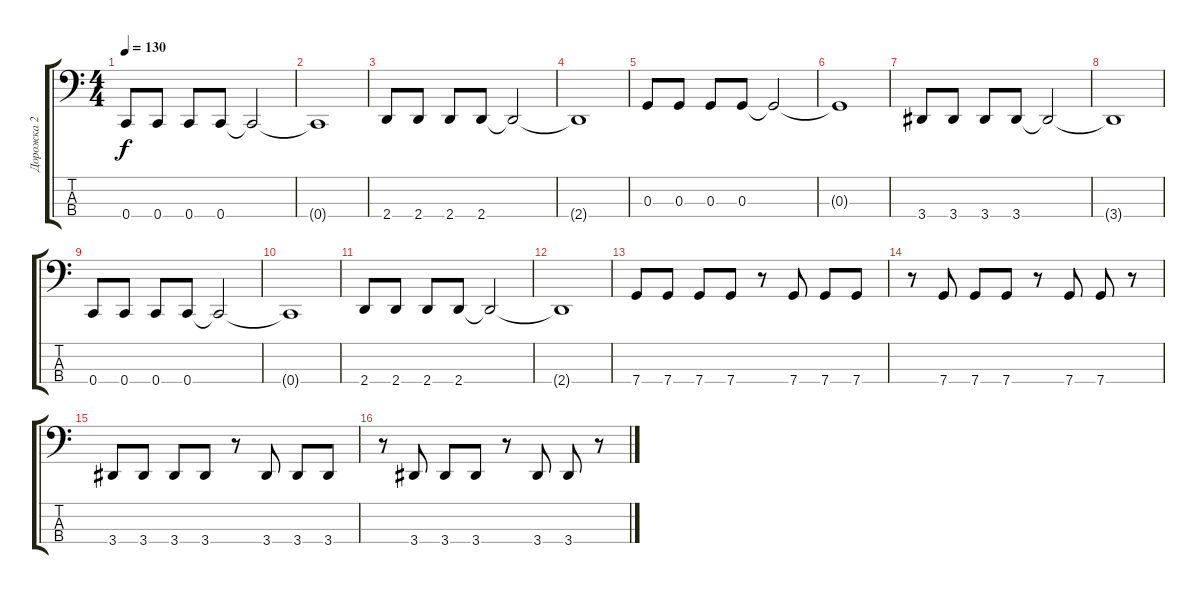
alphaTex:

\track ("Дорожка 2" "Дорожка 2") {instrument electricbassfinger}
\staff {score tabs}
\tuning (F2 C2 G1 C1) {hide}
\ts (4 4)
\tempo 130
\clef f4
\ks c
0.4.8{dy f} 0.4.8 0.4.8 0.4.8 0.4{t}.2 |
0.4{t}.1 |
2.4.8 2.4.8 2.4.8 2.4.8 2.4{t}.2 |
2.4{t}.1 |
0.3.8 0.3.8 0.3.8 0.3.8 0.3{t}.2 |
0.3{t}.1 |
3.4.8 3.4.8 3.4.8 3.4.8 3.4{t}.2 |
3.4{t}.1 |
0.4.8 0.4.8 0.4.8 0.4.8 0.4{t}.2 |
0.4{t}.1 |
2.4.8 2.4.8 2.4.8 2.4.8 2.4{t}.2 |
2.4{t}.1 |
7.4.8 7.4.8 7.4.8 7.4.8 r.8 7.4.8 7.4.8 7.4.8 |
r.8 7.4.8 7.4.8 7.4.8 r.8 7.4.8 7.4.8 r.8 |
3.4.8 3.4.8 3.4.8 3.4.8 r.8 3.4.8 3.4.8 3.4.8 |
r.8 3.4.8 3.4.8 3.4.8 r.8 3.4.8 3.4.8 r.8
